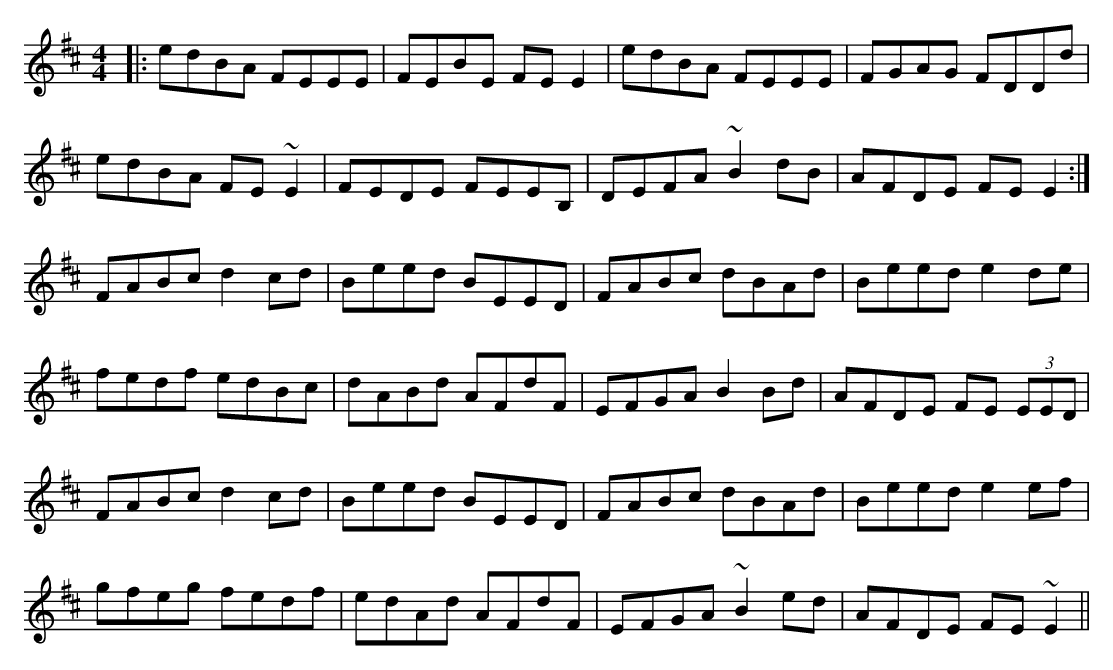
X:1
M:4/4
K:Edor
|:edBA FEEE|FEBE FE E2|edBA FEEE|FGAG FDDd|
edBA FE ~E2|FEDE FEEB,|DEFA ~B2 dB|AFDE FE E2:|
FABc d2 cd|Beed BEED|FABc dBAd|Beed e2 de|
fedf edBc|dABd AFdF|EFGA B2 Bd|AFDE FE (3EED|
FABc d2 cd|Beed BEED|FABc dBAd|Beed e2 ef|
gfeg fedf|edAd AFdF|EFGA ~B2 ed|AFDE FE ~E2||
